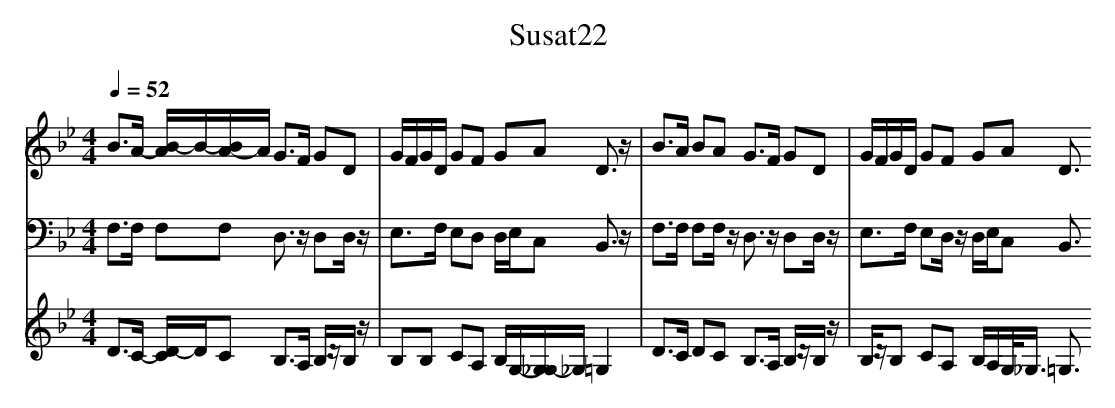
X:1
T:Susat22
M:4/4
L:1/8
Q:1/4=52
K:Bb % 2 flats
V:1
B3/2A/2- [B/2-A/2]B/2-[B/2A/2-]A/2 G>F GD|G/2F/2G/2D/2 GF GA D3/2z/2|B3/2A/2 BA G>F GD|G/2F/2G/2D/2 GF GA D3/2
V:2
F,3/2F,/2 F,F, D,3/2z/2 D,D,/2z/2|E,>F, E,D, D,/2E,/2C, B,,3/2z/2|F,3/2F,/2 F,F,/2z/2 D,3/2z/2 D,D,/2z/2|E,>F, E,D,/2z/2 D,/2E,/2C, B,,3/2
V:3
D3/2C/2- [D/2-C/2]D/2C B,>A, B,/2z/2B,/2z/2|B,B, CA, B,/2G,/2-[G,/2_G,/2-]_G,/2 =G,2|D>C DC B,3/2A,/2 B,/2z/2B,/2z/2|B,/2z/2B, CA, B,/2A,/2G,/2<_G,/2 =G,3/2
